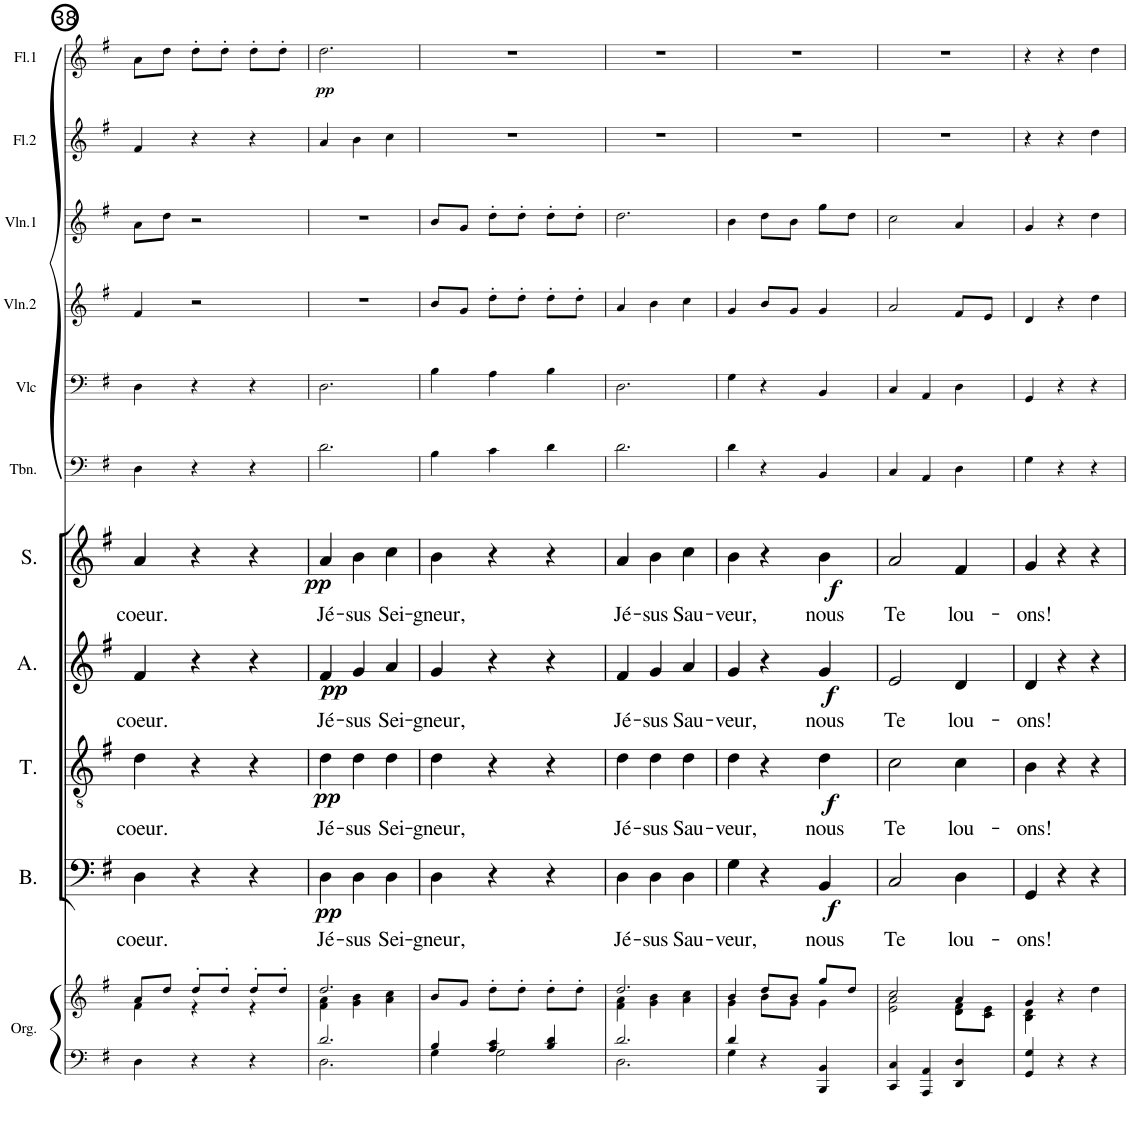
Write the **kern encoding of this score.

**kern	**kern	**kern	**text	**dynam	**kern	**text	**dynam	**kern	**text	**dynam	**kern	**text	**dynam	**kern	**kern	**kern	**kern	**kern	**kern	**dynam
*part11	*part11	*part10	*part10	*part10	*part9	*part9	*part9	*part8	*part8	*part8	*part7	*part7	*part7	*part6	*part5	*part4	*part3	*part2	*part1	*part1
*staff12	*staff11	*staff10	*staff10	*staff10	*staff9	*staff9	*staff9	*staff8	*staff8	*staff8	*staff7	*staff7	*staff7	*staff6	*staff5	*staff4	*staff3	*staff2	*staff1	*staff1
*I"Orgue	*	*I"Bass	*	*	*I"Ténor	*	*	*I"Alto	*	*	*I"Soprano	*	*	*I"Trombone	*I"Violoncelle	*I"Violon 2	*I"Violon 1	*I"Flûte 2	*I"Flûte 1	*
*I'Org.	*	*I'B.	*	*	*I'T.	*	*	*I'A.	*	*	*I'S.	*	*	*I'Tbn.	*I'Vlc	*I'Vln.2	*I'Vln.1	*I'Fl.2	*I'Fl.1	*
!!LO:PB:g=z
*clefF4	*clefG2	*clefF4	*	*	*clefGv2	*	*	*clefG2	*	*	*clefG2	*	*	*clefF4	*clefF4	*clefG2	*clefG2	*clefG2	*clefG2	*
*k[f#]	*k[f#]	*k[f#]	*	*	*k[f#]	*	*	*k[f#]	*	*	*k[f#]	*	*	*k[f#]	*k[f#]	*k[f#]	*k[f#]	*k[f#]	*k[f#]	*
*M3/4	*M3/4	*M3/4	*	*	*M3/4	*	*	*M3/4	*	*	*M3/4	*	*	*M3/4	*M3/4	*M3/4	*M3/4	*M3/4	*M3/4	*
=38	=38	=38	=38	=38	=38	=38	=38	=38	=38	=38	=38	=38	=38	=38	=38	=38	=38	=38	=38	=38
*	*^	*	*	*	*	*	*	*	*	*	*	*	*	*	*	*	*	*	*	*
!	!	!	!	!LO:LY:b	!	!	!LO:LY:b	!	!	!LO:LY:b	!	!	!LO:LY:b	!	!	!	!	!	!	!	!
4D\	8a/L	4f#\	4D\	coeur.	.	4d\	coeur.	.	4f#/	coeur.	.	4a/	coeur.	.	4D\	4D\	4f#/	8a\L	4f#/	8a\L	.
.	8dd/J	.	.	.	.	.	.	.	.	.	.	.	.	.	.	.	.	8dd\J	.	8dd\J	.
4r	8dd'/L	4r	4r	.	.	4r	.	.	4r	.	.	4r	.	.	4r	4r	2r	2r	4r	8dd'\L	.
.	8dd'/J	.	.	.	.	.	.	.	.	.	.	.	.	.	.	.	.	.	.	8dd'\J	.
4r	8dd'/L	4r	4r	.	.	4r	.	.	4r	.	.	4r	.	.	4r	4r	.	.	4r	8dd'\L	.
.	8dd'/J	.	.	.	.	.	.	.	.	.	.	.	.	.	.	.	.	.	.	8dd'\J	.
=39	=39	=39	=39	=39	=39	=39	=39	=39	=39	=39	=39	=39	=39	=39	=39	=39	=39	=39	=39	=39	=39
*^	*	*	*	*	*	*	*	*	*	*	*	*	*	*	*	*	*	*	*	*	*
!	!	!	!	!	!LO:LY:b	!LO:DY:b	!	!LO:LY:b	!LO:DY:b	!	!LO:LY:b	!LO:DY:b	!	!LO:LY:b	!LO:DY:b	!	!	!	!	!	!	!LO:DY:b
2.d/	2.D\	2.dd/	4f#\ 4a\	4D\	Jé-	pp	4d\	Jé-	pp	4f#/	Jé-	pp	4a/	Jé-	pp	2.d\	2.D\	2.r	2.r	4a/	2.dd\	pp
!	!	!	!	!	!LO:LY:b	!	!	!LO:LY:b	!	!	!LO:LY:b	!	!	!LO:LY:b	!	!	!	!	!	!	!	!
.	.	.	4g\ 4b\	4D\	-sus	.	4d\	-sus	.	4g/	-sus	.	4b\	-sus	.	.	.	.	.	4b\	.	.
!	!	!	!	!	!LO:LY:b	!	!	!LO:LY:b	!	!	!LO:LY:b	!	!	!LO:LY:b	!	!	!	!	!	!	!	!
.	.	.	4a\ 4cc\	4D\	Sei-	.	4d\	Sei-	.	4a/	Sei-	.	4cc\	Sei-	.	.	.	.	.	4cc\	.	.
=40	=40	=40	=40	=40	=40	=40	=40	=40	=40	=40	=40	=40	=40	=40	=40	=40	=40	=40	=40	=40	=40	=40
!	!	!	!	!	!LO:LY:b	!	!	!LO:LY:b	!	!	!LO:LY:b	!	!	!LO:LY:b	!	!	!	!	!	!	!	!
*	*	*v	*v	*	*	*	*	*	*	*	*	*	*	*	*	*	*	*	*	*	*	*
4B/	4G\	8b/L	4D\	-gneur,	.	4d\	-gneur,	.	4g/	-gneur,	.	4b\	-gneur,	.	4B\	4B\	8b/L	8b/L	2.r	2.r	.
.	.	8g/J	.	.	.	.	.	.	.	.	.	.	.	.	.	.	8g/J	8g/J	.	.	.
4A/ 4c/	2G\	8dd'\L	4r	.	.	4r	.	.	4r	.	.	4r	.	.	4c\	4A\	8dd'\L	8dd'\L	.	.	.
.	.	8dd'\J	.	.	.	.	.	.	.	.	.	.	.	.	.	.	8dd'\J	8dd'\J	.	.	.
4B/ 4d/	.	8dd'\L	4r	.	.	4r	.	.	4r	.	.	4r	.	.	4d\	4B\	8dd'\L	8dd'\L	.	.	.
.	.	8dd'\J	.	.	.	.	.	.	.	.	.	.	.	.	.	.	8dd'\J	8dd'\J	.	.	.
=41	=41	=41	=41	=41	=41	=41	=41	=41	=41	=41	=41	=41	=41	=41	=41	=41	=41	=41	=41	=41	=41
*	*	*^	*	*	*	*	*	*	*	*	*	*	*	*	*	*	*	*	*	*	*
!	!	!	!	!	!LO:LY:b	!	!	!LO:LY:b	!	!	!LO:LY:b	!	!	!LO:LY:b	!	!	!	!	!	!	!	!
2.d/	2.D\	2.dd/	4f#\ 4a\	4D\	Jé-	.	4d\	Jé-	.	4f#/	Jé-	.	4a/	Jé-	.	2.d\	2.D\	4a/	2.dd\	2.r	2.r	.
!	!	!	!	!	!LO:LY:b	!	!	!LO:LY:b	!	!	!LO:LY:b	!	!	!LO:LY:b	!	!	!	!	!	!	!	!
.	.	.	4g\ 4b\	4D\	-sus	.	4d\	-sus	.	4g/	-sus	.	4b\	-sus	.	.	.	4b\	.	.	.	.
!	!	!	!	!	!LO:LY:b	!	!	!LO:LY:b	!	!	!LO:LY:b	!	!	!LO:LY:b	!	!	!	!	!	!	!	!
.	.	.	4a\ 4cc\	4D\	Sau-	.	4d\	Sau-	.	4a/	Sau-	.	4cc\	Sau-	.	.	.	4cc\	.	.	.	.
=42	=42	=42	=42	=42	=42	=42	=42	=42	=42	=42	=42	=42	=42	=42	=42	=42	=42	=42	=42	=42	=42	=42
!	!	!	!	!	!LO:LY:b	!	!	!LO:LY:b	!	!	!LO:LY:b	!	!	!LO:LY:b	!	!	!	!	!	!	!	!
4d/	4G\	4b/	4g\	4G\	-veur,	.	4d\	-veur,	.	4g/	-veur,	.	4b\	-veur,	.	4d\	4G\	4g/	4b\	2.r	2.r	.
4r	2ryy	8dd/L	8b\L	4r	.	.	4r	.	.	4r	.	.	4r	.	.	4r	4r	8b/L	8dd\L	.	.	.
.	.	8b/J	8g\J	.	.	.	.	.	.	.	.	.	.	.	.	.	.	8g/J	8b\J	.	.	.
!	!	!	!	!	!LO:LY:b	!LO:DY:b	!	!LO:LY:b	!LO:DY:b	!	!LO:LY:b	!LO:DY:b	!	!LO:LY:b	!LO:DY:b	!	!	!	!	!	!	!
4BBB/ 4BB/	.	8gg/L	4g\	4BB/	nous	f	4d\	nous	f	4g/	nous	f	4b\	nous	f	4BB/	4BB/	4g/	8gg\L	.	.	.
.	.	8dd/J	.	.	.	.	.	.	.	.	.	.	.	.	.	.	.	.	8dd\J	.	.	.
*v	*v	*	*	*	*	*	*	*	*	*	*	*	*	*	*	*	*	*	*	*	*	*
=43	=43	=43	=43	=43	=43	=43	=43	=43	=43	=43	=43	=43	=43	=43	=43	=43	=43	=43	=43	=43	=43
!	!	!	!	!LO:LY:b	!	!	!LO:LY:b	!	!	!LO:LY:b	!	!	!LO:LY:b	!	!	!	!	!	!	!	!
4CC/ 4C/	2cc/	2e\ 2a\	2C/	Te	.	2c\	Te	.	2e/	Te	.	2a/	Te	.	4C/	4C/	2a/	2cc\	2.r	2.r	.
4AAA/ 4AA/	.	.	.	.	.	.	.	.	.	.	.	.	.	.	4AA/	4AA/	.	.	.	.	.
!	!	!	!	!LO:LY:b	!	!	!LO:LY:b	!	!	!LO:LY:b	!	!	!LO:LY:b	!	!	!	!	!	!	!	!
4DD/ 4D/	4a/	8d\ 8f#\L	4D\	lou-	.	4c\	lou-	.	4d/	lou-	.	4f#/	lou-	.	4D\	4D\	8f#/L	4a/	.	.	.
.	.	8c\ 8e\J	.	.	.	.	.	.	.	.	.	.	.	.	.	.	8e/J	.	.	.	.
=44	=44	=44	=44	=44	=44	=44	=44	=44	=44	=44	=44	=44	=44	=44	=44	=44	=44	=44	=44	=44	=44
!	!	!	!	!LO:LY:b	!	!	!LO:LY:b	!	!	!LO:LY:b	!	!	!LO:LY:b	!	!	!	!	!	!	!	!
4GG/ 4G/	4g/	4B\ 4d\	4GG/	-ons!	.	4B\	-ons!	.	4d/	-ons!	.	4g/	-ons!	.	4G\	4GG/	4d/	4g/	4r	4r	.
4r	4r	2ryy	4r	.	.	4r	.	.	4r	.	.	4r	.	.	4r	4r	4r	4r	4r	4r	.
4r	4dd\	.	4r	.	.	4r	.	.	4r	.	.	4r	.	.	4r	4r	4dd\	4dd\	4dd\	4dd\	.
*	*v	*v	*	*	*	*	*	*	*	*	*	*	*	*	*	*	*	*	*	*	*
=	=	=	=	=	=	=	=	=	=	=	=	=	=	=	=	=	=	=	=	=
*-	*-	*-	*-	*-	*-	*-	*-	*-	*-	*-	*-	*-	*-	*-	*-	*-	*-	*-	*-	*-
